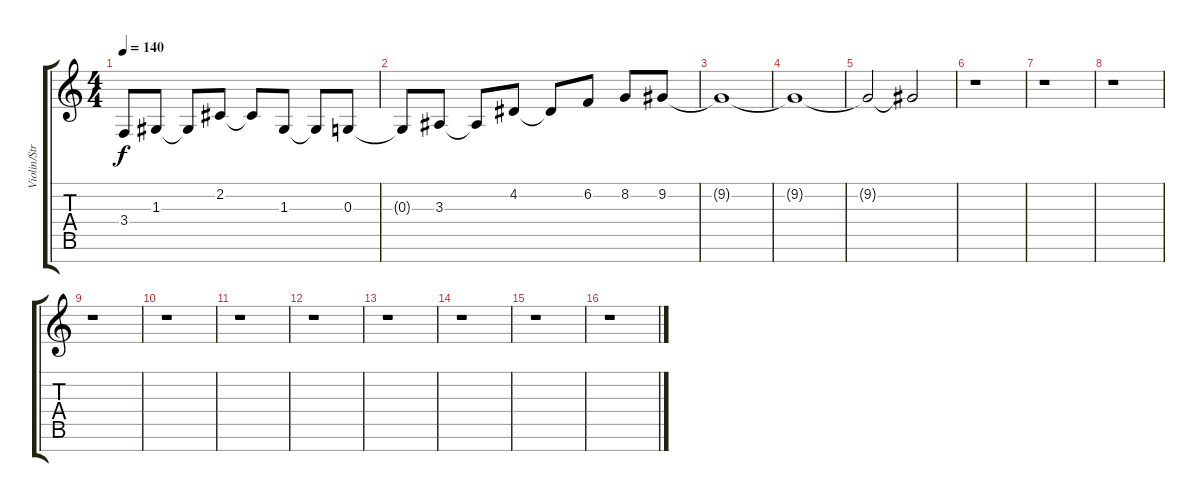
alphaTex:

\track ("Violin/Strings" "Violin/Str") {instrument violin}
\staff {score tabs}
\tuning (E4 B3 G3 D3 A2 E2 B1) {hide}
\ts (4 4)
\tempo 140
\clef g2
\ks c
3.4{t}.8{dy f} 1.3.8 1.3{t}.8 2.2.8 2.2{t}.8 1.3.8 1.3{t}.8 0.3.8 |
0.3{t}.8 3.3.8 3.3{t}.8 4.2.8 4.2{t}.8 6.2.8 8.2.8 9.2.8 |
9.2{t}.1 |
9.2{t}.1 |
9.2{t}.2 9.2{t}.2 |
r.1 |
r.1 |
r.1 |
r.1 |
r.1 |
r.1 |
r.1 |
r.1 |
r.1 |
r.1 |
r.1
